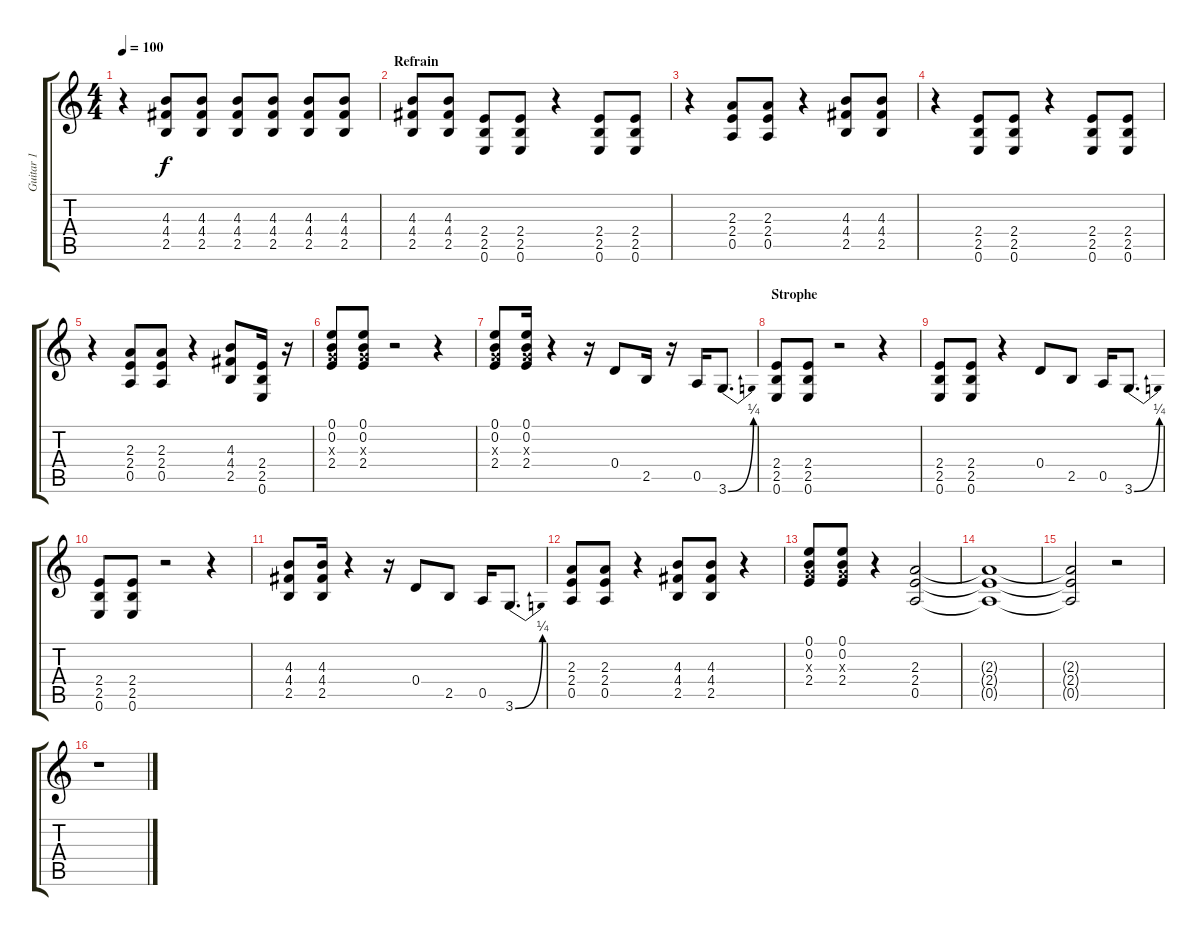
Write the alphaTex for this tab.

\track ("Guitar 1" "Guitar 1") {instrument overdrivenguitar}
\staff {score tabs}
\tuning (E4 B3 G3 D3 A2 E2) {hide}
\ts (4 4)
\tempo 100
\clef g2
\ks c
r.4{dy f} (4.3 4.4 2.5).8 (4.3 4.4 2.5).8 (4.3 4.4 2.5).8 (4.3 4.4 2.5).8 (4.3 4.4 2.5).8 (4.3 4.4 2.5).8 |
\section ("" "Refrain")
(4.3 4.4 2.5).8 (4.3 4.4 2.5).8 (2.4 2.5 0.6).8 (2.4 2.5 0.6).8 r.4 (2.4 2.5 0.6).8 (2.4 2.5 0.6).8 |
r.4 (2.3 2.4 0.5).8 (2.3 2.4 0.5).8 r.4 (4.3 4.4 2.5).8 (4.3 4.4 2.5).8 |
r.4 (2.4 2.5 0.6).8 (2.4 2.5 0.6).8 r.4 (2.4 2.5 0.6).8 (2.4 2.5 0.6).8 |
r.4 (2.3 2.4 0.5).8 (2.3 2.4 0.5).8 r.4 (4.3 4.4 2.5).8 (2.4 2.5 0.6).16 r.16 |
(0.1 0.2 0.3{x} 2.4).8 (0.1 0.2 0.3{x} 2.4).8 r.2 r.4 |
(0.1 0.2 0.3{x} 2.4).8 (0.1 0.2 0.3{x} 2.4).16 r.4 r.16 0.4.8 2.5.16 r.16 0.5.16 3.6{be (bend 0 0 60 1)}.8{d} |
\section ("" "Strophe")
(2.4 2.5 0.6).8 (2.4 2.5 0.6).8 r.2 r.4 |
(2.4 2.5 0.6).8 (2.4 2.5 0.6).8 r.4 0.4.8 2.5.8 0.5.16 3.6{be (bend 0 0 60 1)}.8{d} |
(2.4 2.5 0.6).8 (2.4 2.5 0.6).8 r.2 r.4 |
(4.3 4.4 2.5).8 (4.3 4.4 2.5).16 r.4 r.16 0.4.8 2.5.8 0.5.16 3.6{be (bend 0 0 60 1)}.8{d} |
(2.3 2.4 0.5).8 (2.3 2.4 0.5).8 r.4 (4.3 4.4 2.5).8 (4.3 4.4 2.5).8 r.4 |
(0.1 0.2 0.3{x} 2.4).8 (0.1 0.2 0.3{x} 2.4).8 r.4 (2.3 2.4 0.5).2 |
(2.3{t} 2.4{t} 0.5{t}).1 |
(2.3{t} 2.4{t} 0.5{t}).2 r.2 |
r.1
